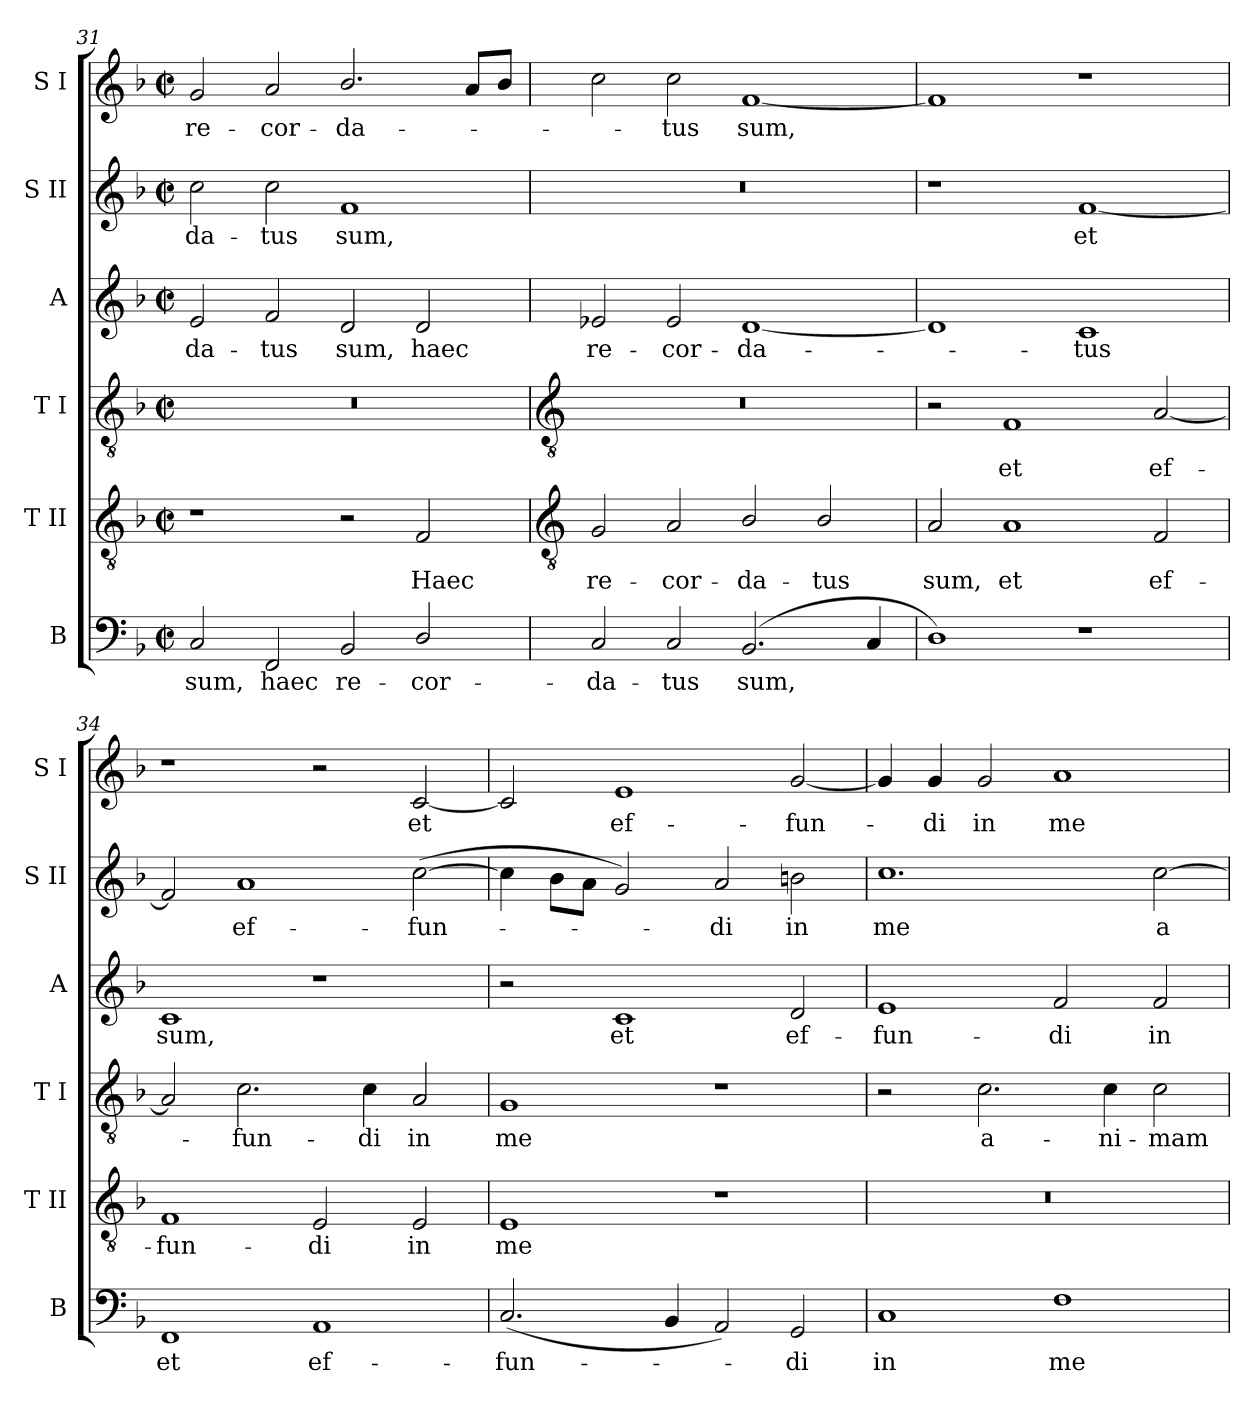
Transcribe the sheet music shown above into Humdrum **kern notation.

**kern	**text	**kern	**text	**kern	**text	**kern	**text	**kern	**text	**kern	**text
*part6	*part6	*part5	*part5	*part4	*part4	*part3	*part3	*part2	*part2	*part1	*part1
*staff6	*staff6	*staff5	*staff5	*staff4	*staff4	*staff3	*staff3	*staff2	*staff2	*staff1	*staff1
*I"B	*	*I"T II	*	*I"T I	*	*I"A	*	*I"S II	*	*I"S I	*
*I'B	*	*I'T II	*	*I'T I	*	*I'A	*	*I'S II	*	*I'S I	*
*clefF4	*	*clefGv2	*	*clefGv2	*	*clefG2	*	*clefG2	*	*clefG2	*
*k[b-]	*	*k[b-]	*	*k[b-]	*	*k[b-]	*	*k[b-]	*	*k[b-]	*
*F:	*	*F:	*	*F:	*	*F:	*	*F:	*	*F:	*
*M4/2	*	*M4/2	*	*M4/2	*	*M4/2	*	*M4/2	*	*M4/2	*
*met(c|)	*	*met(c|)	*	*met(c|)	*	*met(c|)	*	*met(c|)	*	*met(c|)	*
=31	=31	=31	=31	=31	=31	=31	=31	=31	=31	=31	=31
!	!LO:LY:b	!	!	!	!	!	!LO:LY:b	!	!LO:LY:b	!	!LO:LY:b
2C	sum,	1r	.	0r	.	2e	-da-	2cc	-da-	2g	re-
!	!LO:LY:b	!	!	!	!	!	!LO:LY:b	!	!LO:LY:b	!	!LO:LY:b
2FF	haec	.	.	.	.	2f	-tus	2cc	-tus	2a	-cor-
!	!LO:LY:b	!	!	!	!	!	!LO:LY:b	!	!LO:LY:b	!	!LO:LY:b
2BB-	re-	2r	.	.	.	2d	sum,	1f	sum,	2.b-/	-da-
!	!LO:LY:b	!	!LO:LY:b	!	!	!	!LO:LY:b	!	!	!	!
2D/	-cor-	2F	Haec	.	.	2d	haec	.	.	.	.
.	.	.	.	.	.	.	.	.	.	8aL	.
.	.	.	.	.	.	.	.	.	.	8b-J	.
!!LO:LB:g=z
=32	=32	=32	=32	=32	=32	=32	=32	=32	=32	=32	=32
*	*	*clefGv2	*	*clefGv2	*	*	*	*	*	*	*
!	!LO:LY:b	!	!LO:LY:b	!	!	!	!LO:LY:b	!	!	!	!
2C	-da-	2G	re-	0r	.	2e-X	re-	0r	.	2cc	.
!	!LO:LY:b	!	!LO:LY:b	!	!	!	!LO:LY:b	!	!	!	!LO:LY:b
2C	-tus	2A	-cor-	.	.	2e-	-cor-	.	.	2cc	tus
!	!LO:LY:b	!	!LO:LY:b	!	!	!	!LO:LY:b	!	!	!	!LO:LY:b
(<2.BB-	sum,	2B-/	-da-	.	.	[1d	-da-	.	.	[1f	sum,
!	!	!	!LO:LY:b	!	!	!	!	!	!	!	!
.	.	2B-/	-tus	.	.	.	.	.	.	.	.
4C	.	.	.	.	.	.	.	.	.	.	.
=33	=33	=33	=33	=33	=33	=33	=33	=33	=33	=33	=33
!	!	!	!LO:LY:b	!	!	!	!	!	!	!	!
1D)	.	2A	sum,	2r	.	1d]	.	1r	.	1f]	.
!	!	!	!LO:LY:b	!	!LO:LY:b	!	!	!	!	!	!
.	.	1A	et	1F	et	.	.	.	.	.	.
!	!	!	!	!	!	!	!LO:LY:b	!	!LO:LY:b	!	!
1r	.	.	.	.	.	1c	tus	[1f	et	1r	.
!	!	!	!LO:LY:b	!	!LO:LY:b	!	!	!	!	!	!
.	.	2F	ef-	[2A	ef-	.	.	.	.	.	.
=34	=34	=34	=34	=34	=34	=34	=34	=34	=34	=34	=34
!	!LO:LY:b	!	!LO:LY:b	!	!	!	!LO:LY:b	!	!	!	!
1FF	et	1F	-fun-	2A]	.	1c	sum,	2f]	.	1r	.
!	!	!	!	!	!LO:LY:b	!	!	!	!LO:LY:b	!	!
.	.	.	.	2.c	fun-	.	.	1a	ef-	.	.
!	!LO:LY:b	!	!LO:LY:b	!	!	!	!	!	!	!	!
1AA	ef-	2E	-di	.	.	1r	.	.	.	2r	.
!	!	!	!	!	!LO:LY:b	!	!	!	!	!	!
.	.	.	.	4c	-di	.	.	.	.	.	.
!	!	!	!LO:LY:b	!	!LO:LY:b	!	!	!	!LO:LY:b	!	!LO:LY:b
.	.	2E	in	2A	in	.	.	(>[2cc	-fun-	[2c	et
=35	=35	=35	=35	=35	=35	=35	=35	=35	=35	=35	=35
!	!LO:LY:b	!	!LO:LY:b	!	!LO:LY:b	!	!	!	!	!	!
(<2.C	-fun-	1E	me	1G	me	2r	.	4cc]	.	2c]	.
.	.	.	.	.	.	.	.	8b-\L	.	.	.
.	.	.	.	.	.	.	.	8a\J	.	.	.
!	!	!	!	!	!	!	!LO:LY:b	!	!	!	!LO:LY:b
.	.	.	.	.	.	1c	et	2g)	.	1e	ef-
4BB-	.	.	.	.	.	.	.	.	.	.	.
!	!	!	!	!	!	!	!	!	!LO:LY:b	!	!
2AA)	.	1r	.	1r	.	.	.	2a	di	.	.
!	!LO:LY:b	!	!	!	!	!	!LO:LY:b	!	!LO:LY:b	!	!LO:LY:b
2GG	di	.	.	.	.	2d	ef-	2bn	in	[2g	-fun-
=36	=36	=36	=36	=36	=36	=36	=36	=36	=36	=36	=36
!	!LO:LY:b	!	!	!	!	!	!LO:LY:b	!	!LO:LY:b	!	!
1C	in	0r	.	2r	.	1e	-fun-	1.cc	me	4g]	.
!	!	!	!	!	!	!	!	!	!	!	!LO:LY:b
.	.	.	.	.	.	.	.	.	.	4g	di
!	!	!	!	!	!LO:LY:b	!	!	!	!	!	!LO:LY:b
.	.	.	.	2.c	a-	.	.	.	.	2g	in
!	!LO:LY:b	!	!	!	!	!	!LO:LY:b	!	!	!	!LO:LY:b
1F	me	.	.	.	.	2f	-di	.	.	1a	me
!	!	!	!	!	!LO:LY:b	!	!	!	!	!	!
.	.	.	.	4c	-ni-	.	.	.	.	.	.
!	!	!	!	!	!LO:LY:b	!	!LO:LY:b	!	!LO:LY:b	!	!
.	.	.	.	2c	-mam	2f	in	[2cc	a-	.	.
=	=	=	=	=	=	=	=	=	=	=	=
*-	*-	*-	*-	*-	*-	*-	*-	*-	*-	*-	*-
